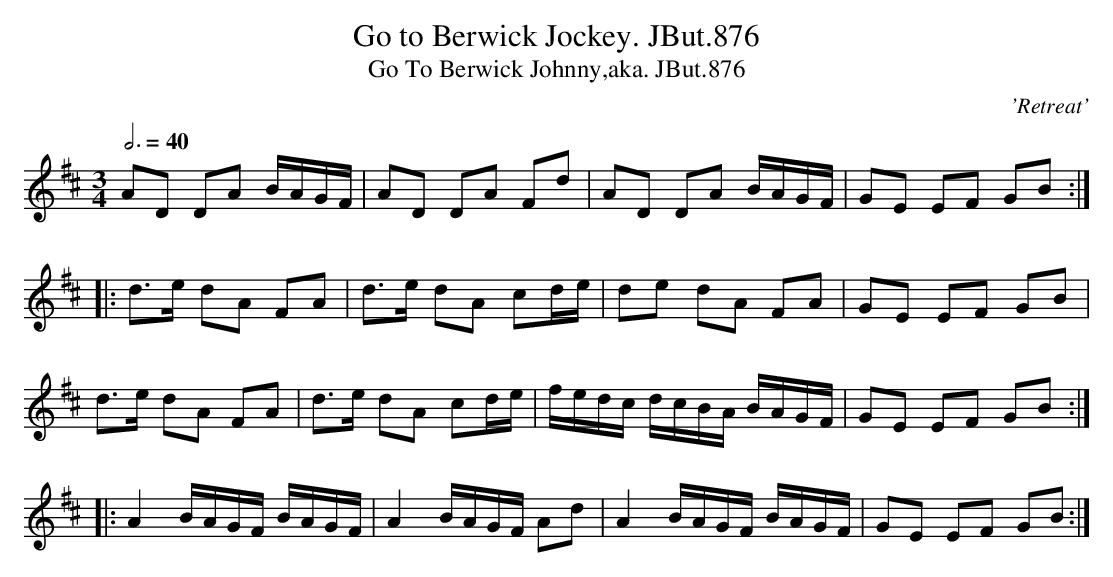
X:1
T:Go to Berwick Jockey. JBut.876
T:Go To Berwick Johnny,aka. JBut.876
C:'Retreat'
Q:3/4=40
M:3/4
L:1/8
K:D
AD DA B/A/G/F/|AD DA Fd|AD DA B/A/G/F/|GE EF GB:|
|:d>e dA FA|d>e dA cd/e/|de dA FA|GE EF GB|
d>e dA FA|d>e dA cd/e/|f/e/d/c/ d/c/B/A/ B/A/G/F/|GE EF GB:|
|:A2 B/A/G/F/ B/A/G/F/|A2 B/A/G/F/ Ad|A2 B/A/G/F/ B/A/G/F/|GE EF GB:|
